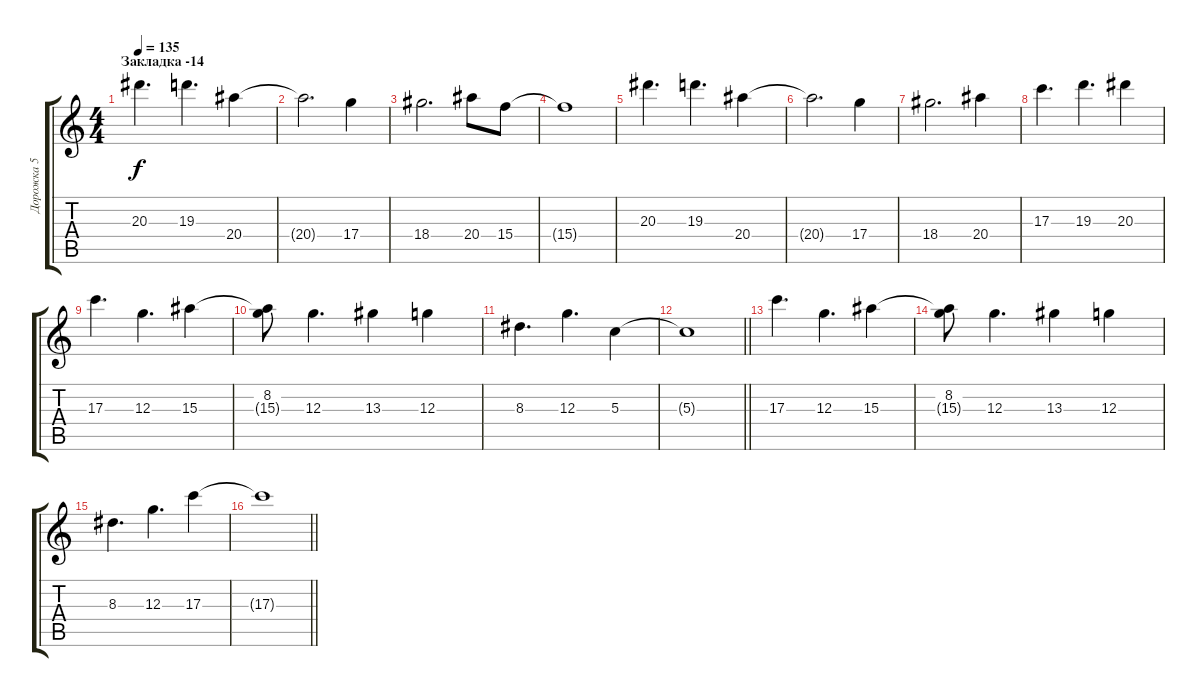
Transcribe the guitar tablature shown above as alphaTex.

\track ("Дорожка 5" "Дорожка 5") {instrument distortionguitar}
\staff {score tabs}
\tuning (E4 B3 G3 D3 A2 E2) {hide}
\ts (4 4)
\section ("" "Закладка -14")
\tempo 135
\clef g2
\ks c
20.3.4{d dy f instrument overdrivenguitar} 19.3.4{d} 20.4.4 |
20.4{t}.2{d} 17.4.4 |
18.4.2{d} 20.4.8 15.4.8 |
15.4{t}.1 |
20.3.4{d} 19.3.4{d} 20.4.4 |
20.4{t}.2{d} 17.4.4 |
18.4.2{d} 20.4.4 |
17.3.4{d} 19.3.4{d} 20.3.4 |
17.3.4{d} 12.3.4{d} 15.3.4 |
(8.2 15.3{t}).8 12.3.4{d} 13.3.4 12.3.4 |
8.3.4{d} 12.3.4{d} 5.3.4 |
\barLineRight lightlight
5.3{t}.1 |
17.3.4{d} 12.3.4{d} 15.3.4 |
(8.2 15.3{t}).8 12.3.4{d} 13.3.4 12.3.4 |
8.3.4{d} 12.3.4{d} 17.3.4 |
\barLineRight lightlight
17.3{t}.1
